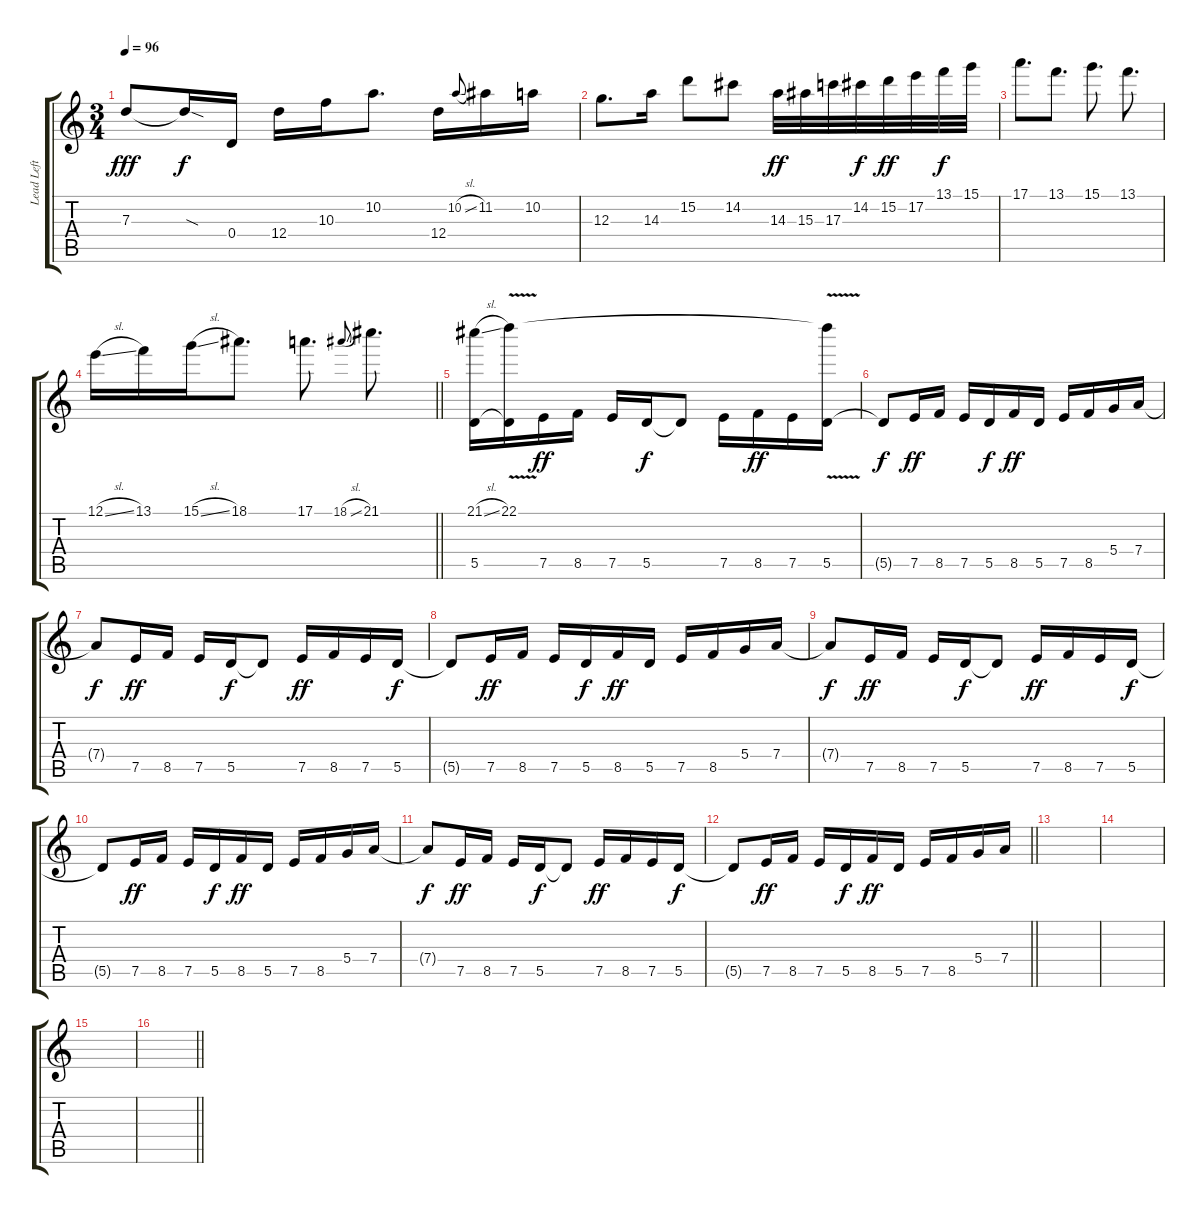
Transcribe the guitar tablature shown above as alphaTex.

\track ("Lead Left" "Lead Left") {instrument distortionguitar}
\staff {score tabs}
\tuning (E4 B3 G3 D3 A2 D2) {hide}
\ts (3 4)
\tempo 96
\clef g2
\ks c
7.3.8{dy fff} 7.3{sod t}.16{dy f} 0.4.16 12.4.16 10.3.16 10.2.8{d} 12.4.16 10.2{sl}.8{gr onbeat} 11.2.16 10.2.16 |
12.3.8{d} 14.3.16 15.2.8 14.2.8 14.3.32{dy ff} 15.3.32 17.3.32 14.2.32{dy f} 15.2.32{dy ff} 17.2.32 13.1.32{dy f} 15.1.32 |
17.1.8{d} 13.1.8{d} 15.1.8{d} 13.1.8{d} |
\barLineRight lightlight
12.1{sl}.16 13.1.16 15.1{sl}.16 18.1.8{d} 17.1.8{d} 18.1{sl}.8{gr onbeat} 21.1.8{d} |
(21.1{sl} 5.5).16{balance 0} (22.1{v} 5.5{t}).16 7.5.16{dy ff} 8.5.16 7.5.16 5.5.16{dy f} 5.5{t}.8 7.5.16 8.5.16{dy ff} 7.5.16 (22.1{t} 5.5).16 |
5.5{t}.8{dy f} 7.5.16{dy ff} 8.5.16 7.5.16 5.5.16{dy f} 8.5.16{dy ff} 5.5.16 7.5.16 8.5.16 5.4.16 7.4.16 |
7.4{t}.8{dy f} 7.5.16{dy ff} 8.5.16 7.5.16 5.5.16{dy f} 5.5{t}.8 7.5.16{dy ff} 8.5.16 7.5.16 5.5.16{dy f} |
5.5{t}.8 7.5.16{dy ff} 8.5.16 7.5.16 5.5.16{dy f} 8.5.16{dy ff} 5.5.16 7.5.16 8.5.16 5.4.16 7.4.16 |
7.4{t}.8{dy f} 7.5.16{dy ff} 8.5.16 7.5.16 5.5.16{dy f} 5.5{t}.8 7.5.16{dy ff} 8.5.16 7.5.16 5.5.16{dy f} |
5.5{t}.8 7.5.16{dy ff} 8.5.16 7.5.16 5.5.16{dy f} 8.5.16{dy ff} 5.5.16 7.5.16 8.5.16 5.4.16 7.4.16 |
7.4{t}.8{dy f} 7.5.16{dy ff} 8.5.16 7.5.16 5.5.16{dy f} 5.5{t}.8 7.5.16{dy ff} 8.5.16 7.5.16 5.5.16{dy f} |
\barLineRight lightlight
5.5{t}.8 7.5.16{dy ff} 8.5.16 7.5.16 5.5.16{dy f} 8.5.16{dy ff} 5.5.16 7.5.16 8.5.16 5.4.16 7.4.16 |
|
|
|
\barLineRight lightlight
